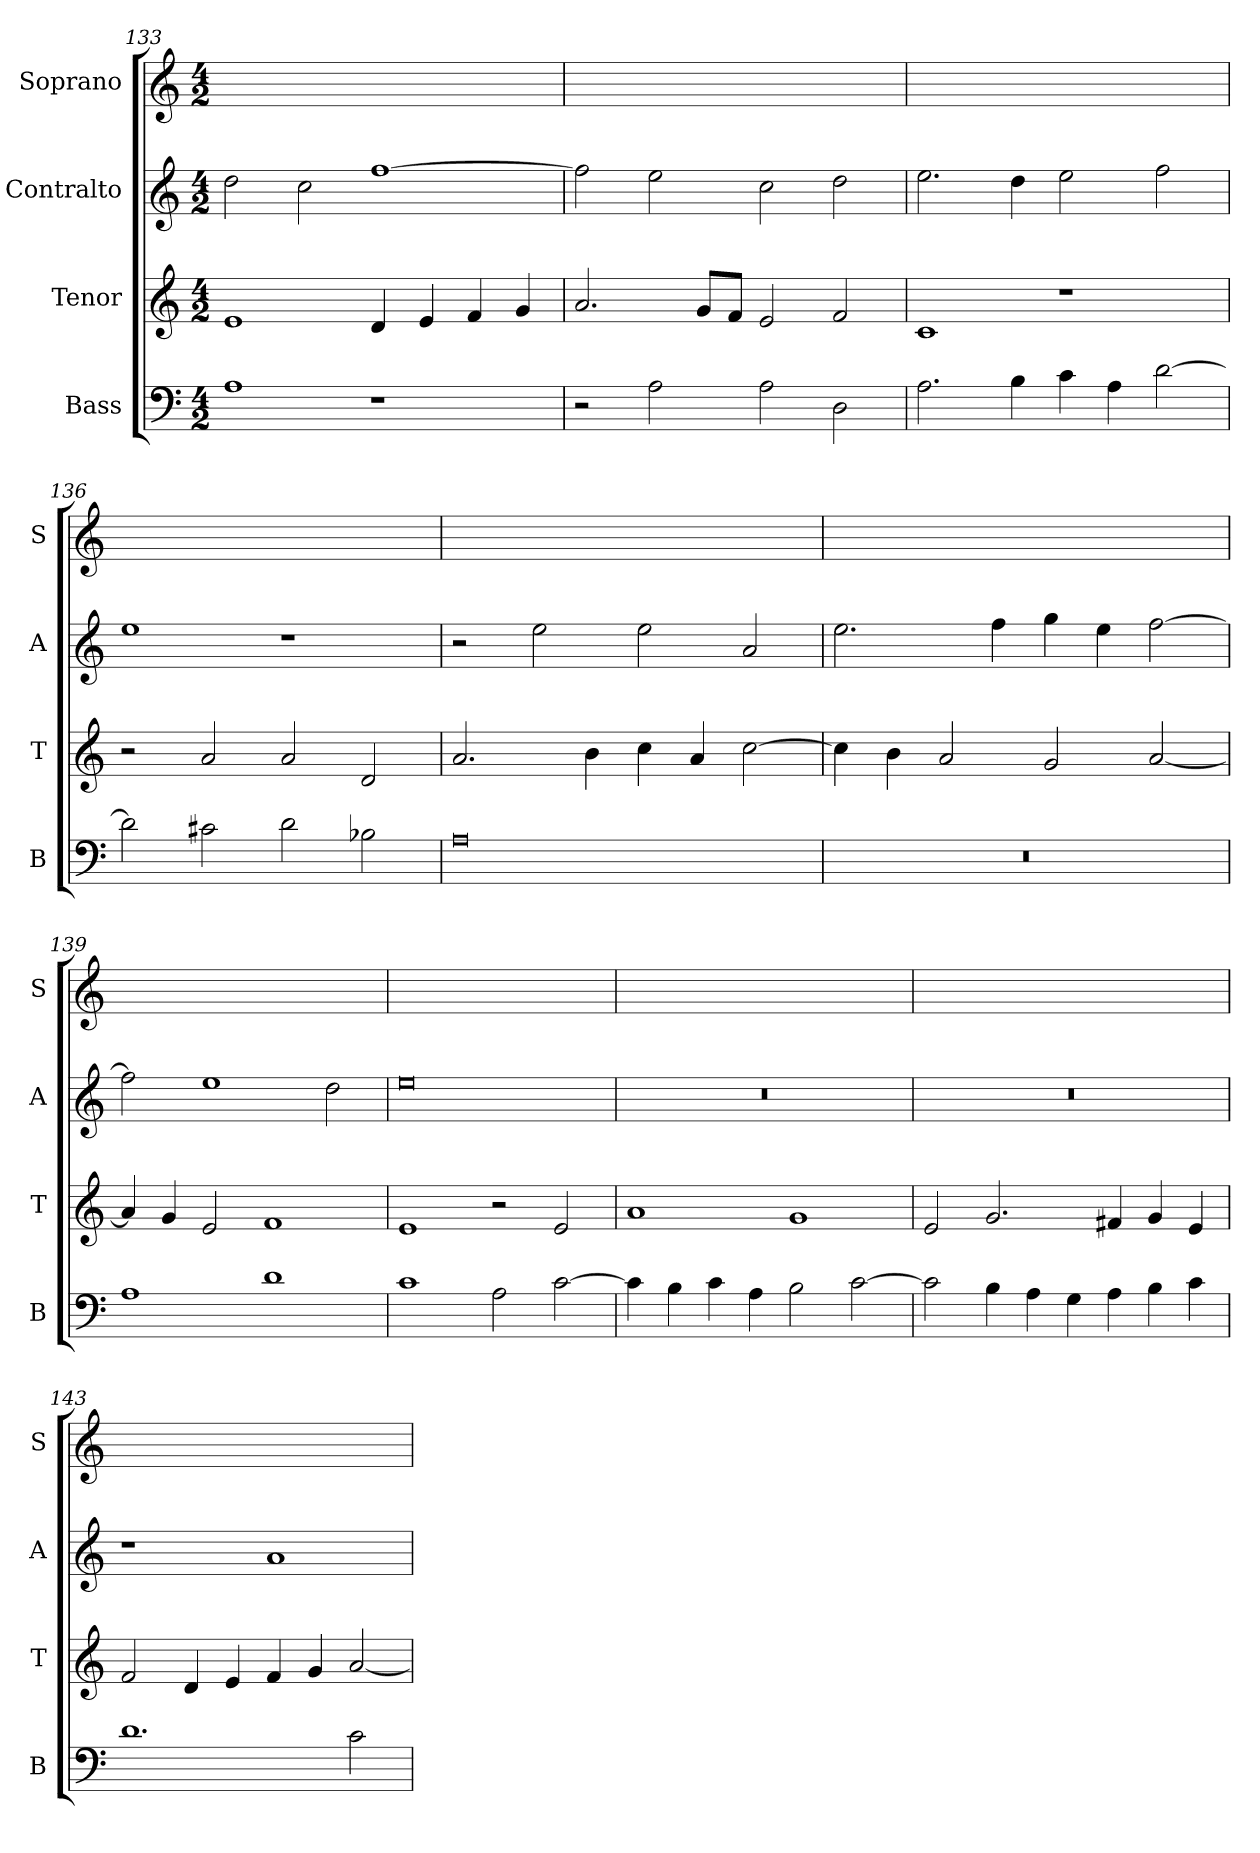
**kern	**kern	**kern	**kern
*part4	*part3	*part2	*part1
*staff4	*staff3	*staff2	*staff1
*I"Bass	*I"Tenor	*I"Contralto	*I"Soprano
*I'B	*I'T	*I'A	*I'S
*clefF4	*clefG2	*clefG2	*clefG2
*k[]	*k[]	*k[]	*k[]
*G:mix	*G:mix	*G:mix	*G:mix
*M4/2	*M4/2	*M4/2	*M4/2
=133	=133	=133	=133
1A	1e	2dd	0ryy
.	.	2cc	.
1r	4d	[1ff	.
.	4e	.	.
.	4f	.	.
.	4g	.	.
=134	=134	=134	=134
2r	2.a	2ff]	0ryy
2A	.	2ee	.
.	8g/L	.	.
.	8f/J	.	.
2A	2e	2cc	.
2D	2f	2dd	.
=135	=135	=135	=135
2.A	1c	2.ee	0ryy
4B	.	4dd	.
4c	1r	2ee	.
4A	.	.	.
[2d	.	2ff	.
=136	=136	=136	=136
2d]	2r	1ee	0ryy
2c#X	2a	.	.
2d	2a	1r	.
2B-X	2d	.	.
=137	=137	=137	=137
0A	2.a	2r	0ryy
.	.	2ee	.
.	4b	.	.
.	4cc	2ee	.
.	4a	.	.
.	[2cc	2a	.
=138	=138	=138	=138
0r	4cc]	2.ee	0ryy
.	4b	.	.
.	2a	.	.
.	.	4ff	.
.	2g	4gg	.
.	.	4ee	.
.	[2a	[2ff	.
=139	=139	=139	=139
1A	4a]	2ff]	0ryy
.	4g	.	.
.	2e	1ee	.
1d	1f	.	.
.	.	2dd	.
=140	=140	=140	=140
1c	1e	0ee	0ryy
2A	2r	.	.
[2c	2e	.	.
=141	=141	=141	=141
4c]	1a	0r	0ryy
4B	.	.	.
4c	.	.	.
4A	.	.	.
2B	1g	.	.
[2c	.	.	.
=142	=142	=142	=142
2c]	2e	0r	0ryy
4B	2.g	.	.
4A	.	.	.
4G	.	.	.
4A	4f#X	.	.
4B	4g	.	.
4c	4e	.	.
=143	=143	=143	=143
1.d	2f	1r	0ryy
.	4d	.	.
.	4e	.	.
.	4f	1a	.
.	4g	.	.
2c	[2a	.	.
=	=	=	=
*-	*-	*-	*-
